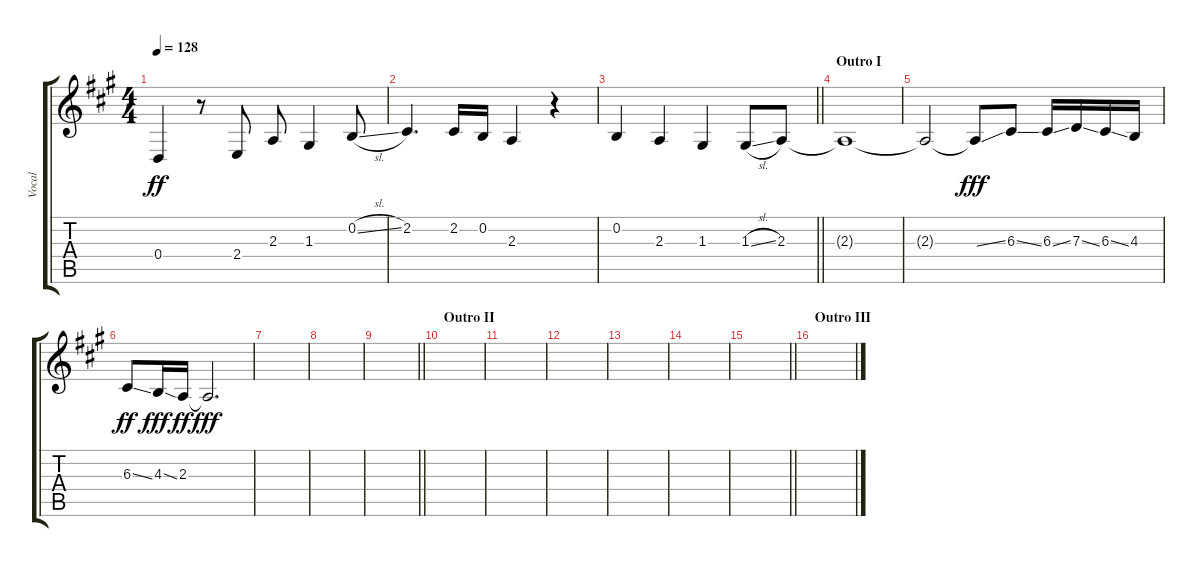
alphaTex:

\track ("Vocal" "Vocal") {instrument tenorsax}
\staff {score tabs}
\tuning (E4 B3 G3 D3 A2 E2) {hide}
\ts (4 4)
\tempo 128
\clef g2
\ks a
0.4{t}.4{dy ff} r.8 2.4.8 2.3.8 1.3.4 0.2{sl}.8 |
2.2.4{d} 2.2.16 0.2.16 2.3.4 r.4 |
\barLineRight lightlight
0.2.4 2.3.4 1.3.4 1.3{sl}.8 2.3.8 |
\section ("" "Outro I")
2.3{t}.1 |
2.3{t}.2 2.3{ss t}.8{dy fff} 6.3{ss}.8 6.3{ss}.16 7.3{ss}.16 6.3{ss}.16 4.3.16 |
6.3{ss}.8{dy ff} 4.3{ss}.16{dy fff} 2.3.16{dy ff} 2.3{t}.2{d dy fff} |
|
|
\barLineRight lightlight
|
\section ("" "Outro II")
|
|
|
|
|
\barLineRight lightlight
|
\section ("" "Outro III")
